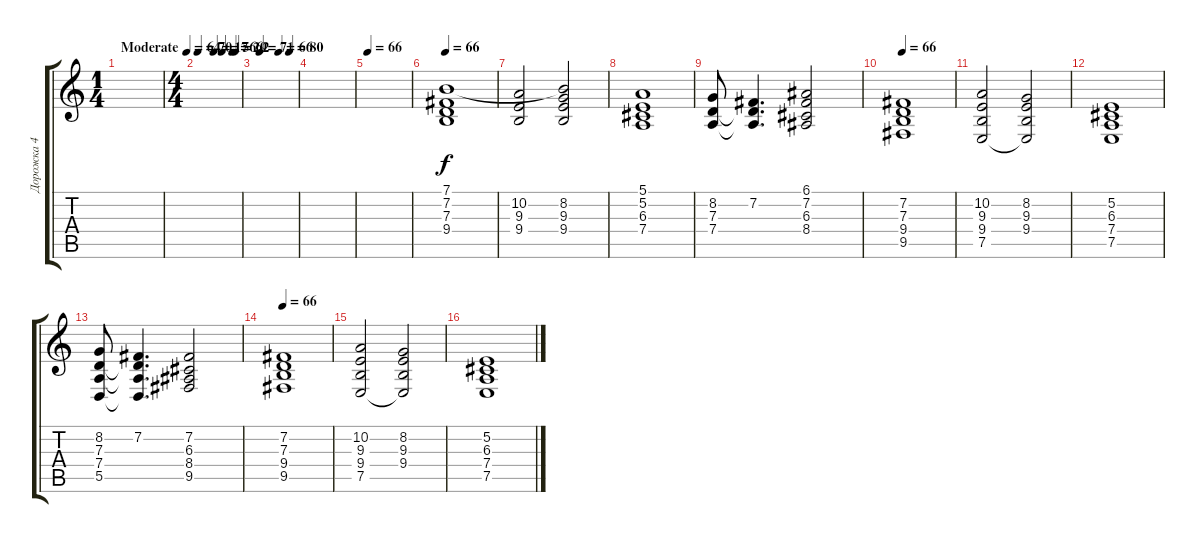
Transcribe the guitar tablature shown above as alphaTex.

\track ("Дорожка 4" "Дорожка 4") {instrument stringensemble2}
\staff {score tabs}
\tuning (E4 B3 G3 D3 A2 E2) {hide}
\ts (1 4)
\tempo (64 "Moderate")
\clef g2
\ks c
|
\ts (4 4)
\tempo 70
\tempo (17 0.375)
\tempo (56 0.5625)
\tempo (29 0.8125)
\tempo (62 0.875)
|
\tempo (71 0.125)
\tempo (66 0.5625)
\tempo (80 0.8125)
|
|
\tempo 66
|
\tempo 66
(7.1 7.2 7.3 9.4).1 |
(10.2 9.3 9.4).2 (7.1{t} 8.2 9.3 9.4).2 |
(5.1 5.2 6.3 7.4).1 |
(8.2 7.3 7.4).8 (7.2 7.3{t} 7.4{t}).4{d} (6.1 7.2 6.3 8.4).2 |
\tempo 66
(7.2 7.3 9.4 9.5).1 |
(10.2 9.3 9.4 7.5).2 (8.2 9.3 9.4 7.5{t}).2 |
(5.2 6.3 7.4 7.5).1 |
(8.2 7.3 7.4 5.5).8 (7.2 7.3{t} 7.4{t} 5.5{t}).4{d} (7.2 6.3 8.4 9.5).2 |
\tempo 66
(7.2 7.3 9.4 9.5).1 |
(10.2 9.3 9.4 7.5).2 (8.2 9.3 9.4 7.5{t}).2 |
(5.2 6.3 7.4 7.5).1
